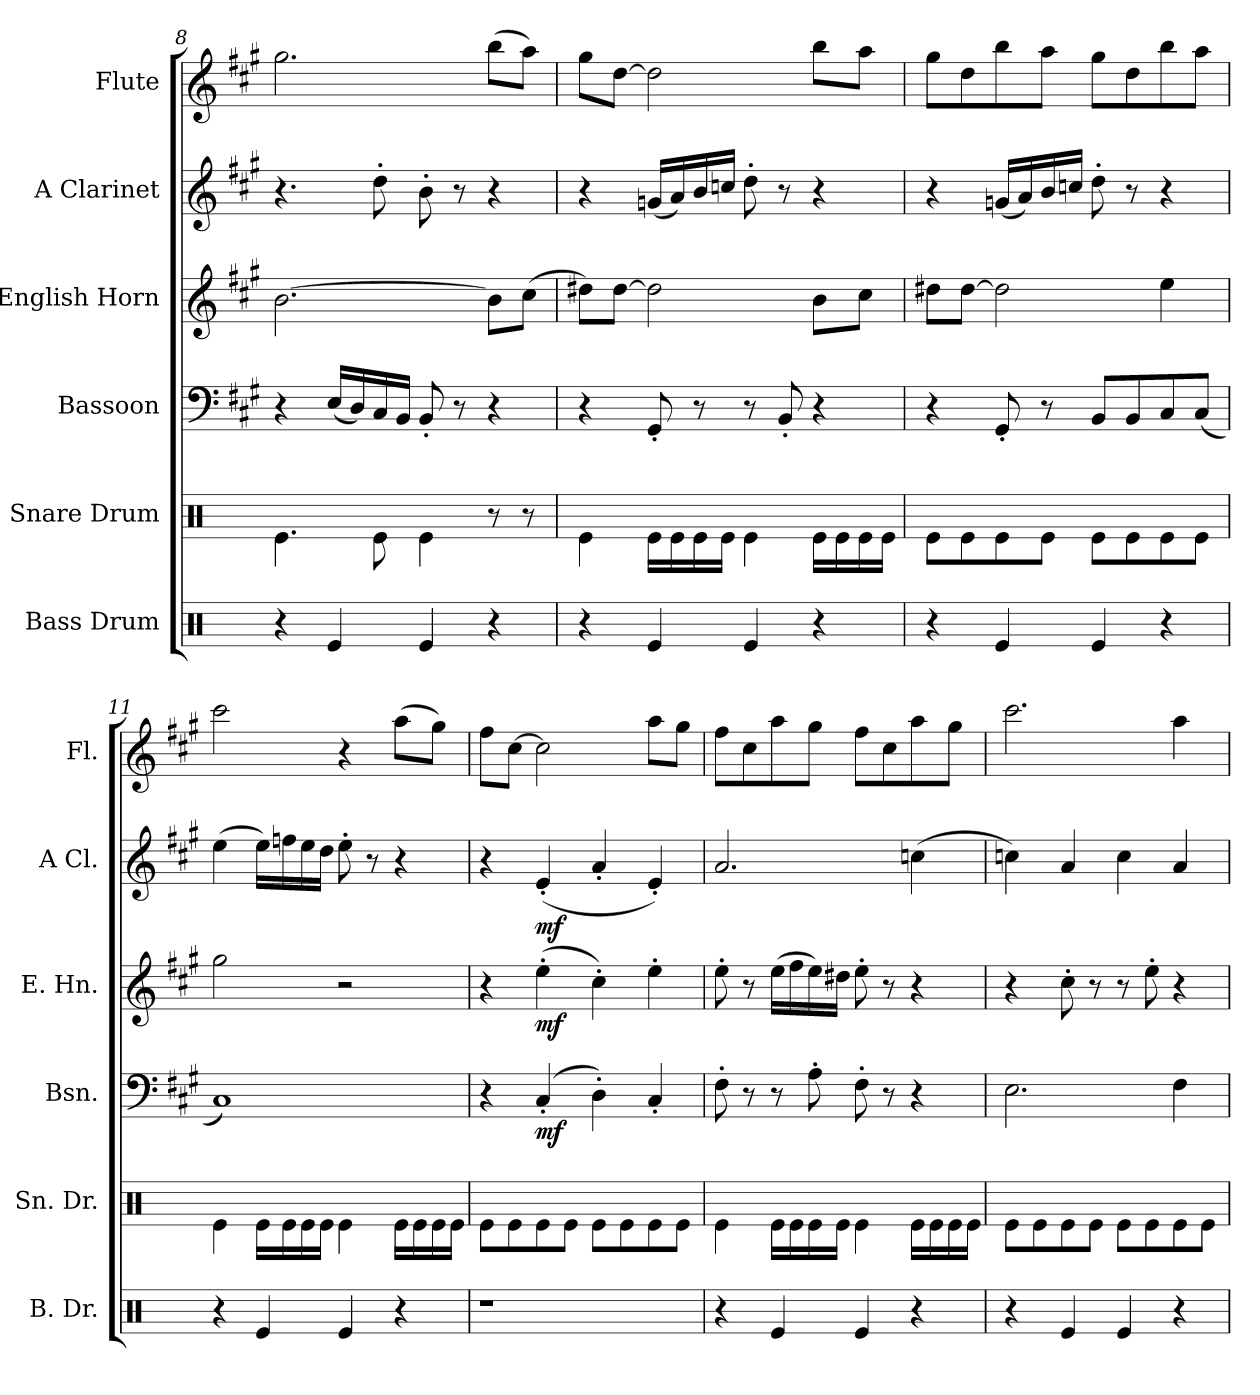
**kern	**dynam	**kern	**kern	**dynam	**kern	**dynam	**kern	**dynam	**kern
*part6	*part6	*part5	*part4	*part4	*part3	*part3	*part2	*part2	*part1
*staff6	*staff6	*staff5	*staff4	*staff4	*staff3	*staff3	*staff2	*staff2	*staff1
*I"Bass Drum	*	*I"Snare Drum	*I"Bassoon	*	*I"English Horn	*	*I"A Clarinet	*	*I"Flute
*I'B. Dr.	*	*I'Sn. Dr.	*I'Bsn.	*	*I'E. Hn.	*	*I'A Cl.	*	*I'Fl.
!!LO:PB:g=z
*clefX	*	*clefX	*clefF4	*	*clefG2	*	*clefG2	*	*clefG2
*	*	*	*	*	*ITrd4c7	*	*ITrd2c3	*	*
*k[]	*	*k[]	*k[f#c#g#]	*	*k[f#c#]	*	*k[f#c#g#d#a#e#]	*	*k[f#c#g#]
=8	=8	=8	=8	=8	=8	=8	=8	=8	=8
4r	.	4.Re\	4r	.	[2.e\	.	4.r	.	2.gg#\
4Re/	.	.	(16E/LL	.	.	.	.	.	.
.	.	.	16D/)	.	.	.	.	.	.
.	.	8Re\	16C#/	.	.	.	8b'\	.	.
.	.	.	16BB/JJ	.	.	.	.	.	.
4Re/	.	4Re\	8BB'/	.	.	.	8g#'\	.	.
.	.	.	8r	.	.	.	8r	.	.
4r	.	8r	4r	.	8e\L]	.	4r	.	(8bb\L
.	.	8r	.	.	(8f#\J	.	.	.	8aa\J)
=9	=9	=9	=9	=9	=9	=9	=9	=9	=9
4r	.	4Re\	4r	.	8g#X\L)	.	4r	.	8gg#\L
.	.	.	.	.	[8g#\J	.	.	.	[8dd\J
4Re/	.	16Re\LL	8GG#'/	.	2g#\]	.	(16en/LL	.	2dd\]
.	.	16Re\	.	.	.	.	16f#/)	.	.
.	.	16Re\	8r	.	.	.	16g#/	.	.
.	.	16Re\JJ	.	.	.	.	16an/JJ	.	.
4Re/	.	4Re\	8r	.	.	.	8b'\	.	.
.	.	.	8BB'/	.	.	.	8r	.	.
4r	.	16Re\LL	4r	.	8e\L	.	4r	.	8bb\L
.	.	16Re\	.	.	.	.	.	.	.
.	.	16Re\	.	.	8f#\J	.	.	.	8aa\J
.	.	16Re\JJ	.	.	.	.	.	.	.
=10	=10	=10	=10	=10	=10	=10	=10	=10	=10
4r	.	8Re\L	4r	.	8g#X\L	.	4r	.	8gg#\L
.	.	8Re\	.	.	[8g#\J	.	.	.	8dd\
4Re/	.	8Re\	8GG#'/	.	2g#\]	.	(16en/LL	.	8bb\
.	.	.	.	.	.	.	16f#/)	.	.
.	.	8Re\J	8r	.	.	.	16g#/	.	8aa\J
.	.	.	.	.	.	.	16an/JJ	.	.
4Re/	.	8Re\L	8BB/L	.	.	.	8b'\	.	8gg#\L
.	.	8Re\	8BB/	.	.	.	8r	.	8dd\
4r	.	8Re\	8C#/	.	4a\	.	4r	.	8bb\
.	.	8Re\J	(8C#/J	.	.	.	.	.	8aa\J
!!LO:LB:g=z
=11	=11	=11	=11	=11	=11	=11	=11	=11	=11
4r	.	4Re\	1C#)	.	2cc#\	.	(4cc#\	.	2ccc#\
4Re/	.	16Re\LL	.	.	.	.	16cc#\LL)	.	.
.	.	16Re\	.	.	.	.	16ddn\	.	.
.	.	16Re\	.	.	.	.	16cc#\	.	.
.	.	16Re\JJ	.	.	.	.	16b\JJ	.	.
4Re/	.	4Re\	.	.	2r	.	8cc#'\	.	4r
.	.	.	.	.	.	.	8r	.	.
4r	.	16Re\LL	.	.	.	.	4r	.	(8aa\L
.	.	16Re\	.	.	.	.	.	.	.
.	.	16Re\	.	.	.	.	.	.	8gg#\J)
.	.	16Re\JJ	.	.	.	.	.	.	.
=12	=12	=12	=12	=12	=12	=12	=12	=12	=12
1r	.	8Re\L	4r	.	4r	.	4r	.	8ff#\L
.	.	8Re\	.	.	.	.	.	.	[8cc#\J
!	!	!	!	!LO:DY:b	!	!LO:DY:b	!	!LO:DY:b	!
.	.	8Re\	(4C#'/	mf	(4a'\	mf	(4c#'/	mf	2cc#\]
.	.	8Re\J	.	.	.	.	.	.	.
.	.	8Re\L	4D'\)	.	4f#'\)	.	4f#'/	.	.
.	.	8Re\	.	.	.	.	.	.	.
.	.	8Re\	4C#'/	.	4a'\	.	4c#'/)	.	8aa\L
.	.	8Re\J	.	.	.	.	.	.	8gg#\J
=13	=13	=13	=13	=13	=13	=13	=13	=13	=13
!	!LO:DY:a	!	!	!	!	!	!	!	!
!	!LO:DY:n=1:b	!	!	!	!	!	!	!	!
4r	mf mf	4Re\	8F#'\	.	8a'\	.	2.f#/	.	8ff#\L
.	.	.	8r	.	8r	.	.	.	8cc#\
4Re/	.	16Re\LL	8r	.	(16a\LL	.	.	.	8aa\
.	.	16Re\	.	.	16b\	.	.	.	.
.	.	16Re\	8A'\	.	16a\)	.	.	.	8gg#\J
.	.	16Re\JJ	.	.	16g#X\JJ	.	.	.	.
4Re/	.	4Re\	8F#'\	.	8a'\	.	.	.	8ff#\L
.	.	.	8r	.	8r	.	.	.	8cc#\
4r	.	16Re\LL	4r	.	4r	.	(4an\	.	8aa\
.	.	16Re\	.	.	.	.	.	.	.
.	.	16Re\	.	.	.	.	.	.	8gg#\J
.	.	16Re\JJ	.	.	.	.	.	.	.
=14	=14	=14	=14	=14	=14	=14	=14	=14	=14
4r	.	8Re\L	2.E\	.	4r	.	4an\)	.	2.ccc#\
.	.	8Re\	.	.	.	.	.	.	.
4Re/	.	8Re\	.	.	8f#'\	.	4f#/	.	.
.	.	8Re\J	.	.	8r	.	.	.	.
4Re/	.	8Re\L	.	.	8r	.	4a\	.	.
.	.	8Re\	.	.	8a'\	.	.	.	.
4r	.	8Re\	4F#\	.	4r	.	4f#/	.	4aa\
.	.	8Re\J	.	.	.	.	.	.	.
=	=	=	=	=	=	=	=	=	=
*-	*-	*-	*-	*-	*-	*-	*-	*-	*-
